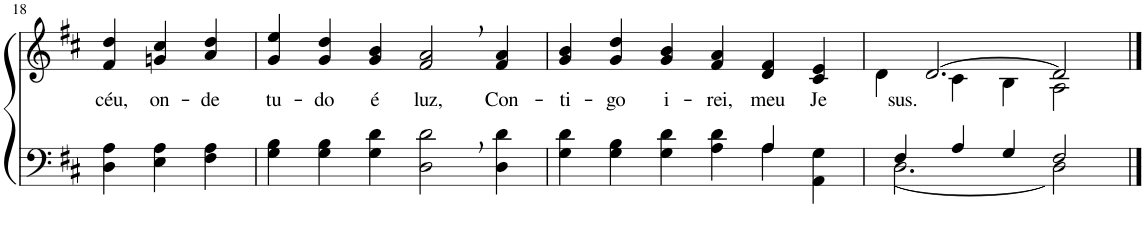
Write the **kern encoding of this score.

**kern	**kern	**text
*part2	*part1	*part1
*staff2	*staff1	*staff1
*I"Parte III e IV	*I"Parte I e II	*
!!LO:PB:g=z
*clefF4	*clefG2	*
*k[f#c#]	*k[f#c#]	*
*M6/4	*M6/4	*
=18	=18	=18
!	!	!LO:LY:b
4D\ 4A\	4f#/ 4dd/	céu,
!	!	!LO:LY:b
4E\ 4A\	4gn/ 4cc#/	on-
!	!	!LO:LY:b
4F#\ 4A\	4a/ 4dd/	-de
=19	=19	=19
!	!	!LO:LY:b
4G\ 4B\	4g/ 4ee/	tu-
!	!	!LO:LY:b
4G\ 4B\	4g/ 4dd/	-do
!	!	!LO:LY:b
4G\ 4d\	4g/ 4b/	é
!	!	!LO:LY:b
2D\, 2d\,	2f#/, 2a/,	luz,
!	!	!LO:LY:b
4D\ 4d\	4f#/ 4a/	Con-
=20	=20	=20
*^	*	*
!	!	!	!LO:LY:b
1ryy	4G\ 4d\	4g/ 4b/	-ti-
!	!	!	!LO:LY:b
.	4G\ 4B\	4g/ 4dd/	-go
!	!	!	!LO:LY:b
.	4G\ 4d\	4g/ 4b/	i-
!	!	!	!LO:LY:b
.	4A\ 4d\	4f#/ 4a/	-rei,
!	!	!	!LO:LY:b
4A/	4A\	4d/ 4f#/	meu
!	!	!	!LO:LY:b
4ryy	4AA\ 4G\	4c#/ 4e/	Je-
=21	=21	=21	=21
*	*	*^	*
!	!	!	!	!LO:LY:b
4F#/	[2.D\	[2.d/	4d\	-sus.
4A/	.	.	4c#\	.
4G/	.	.	4B\	.
2F#/	2D\]	2d/]	2A\	.
*v	*v	*	*	*
*	*v	*v	*
==	==	==
*-	*-	*-
